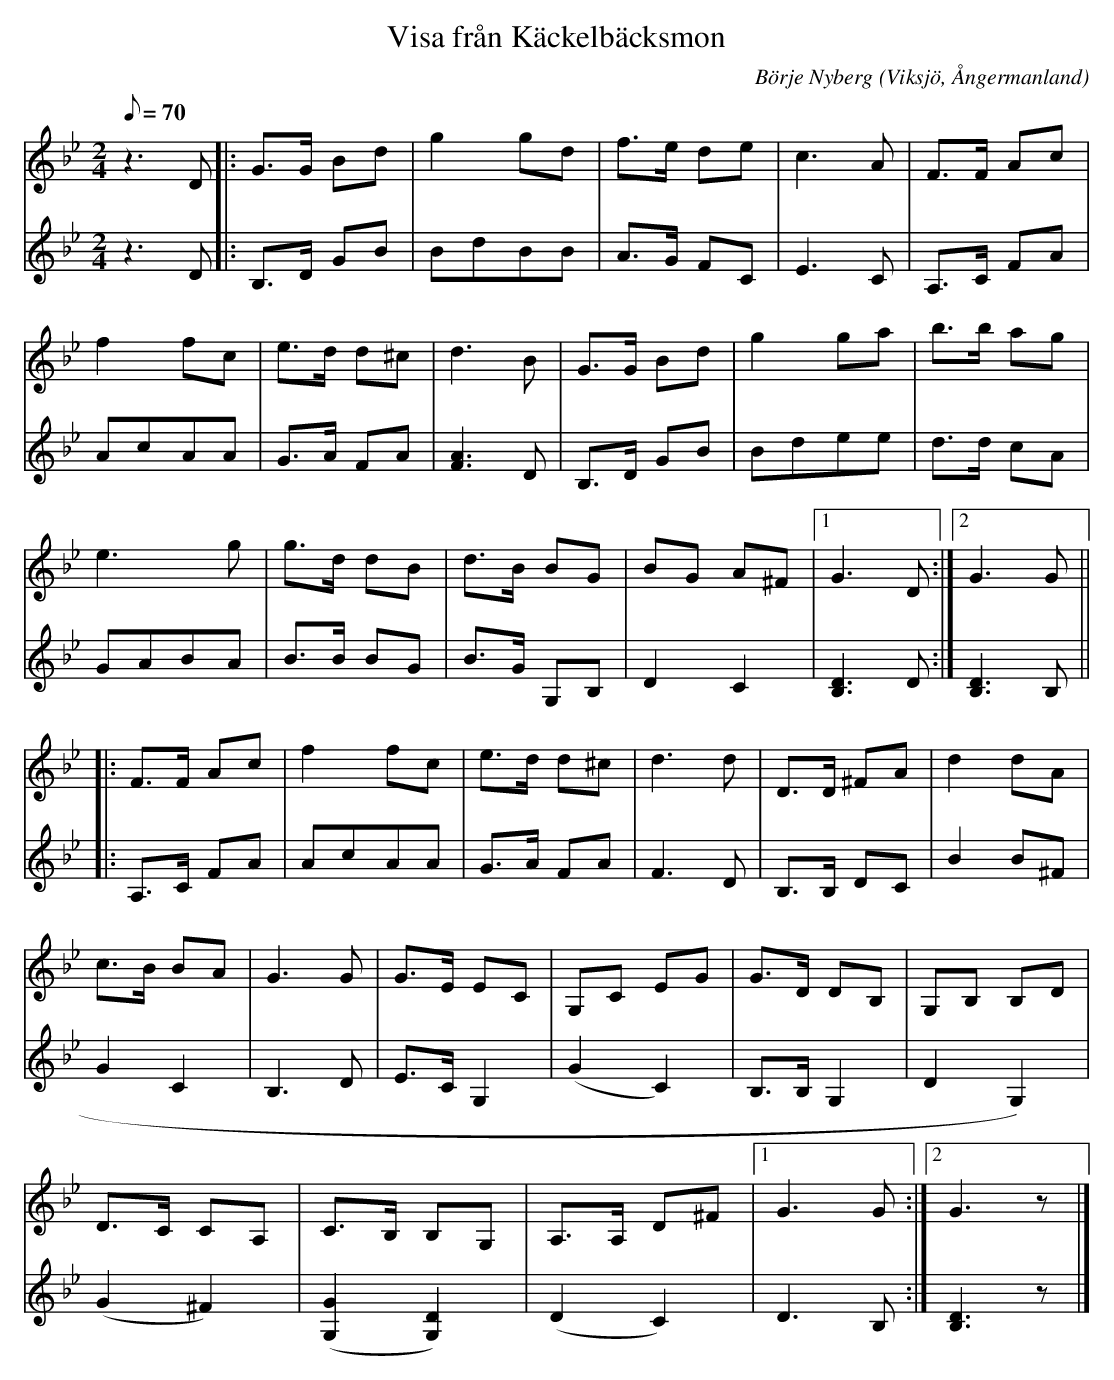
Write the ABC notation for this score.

X:1
T:Visa från Käckelbäcksmon
C:Börje Nyberg
O:Viksjö, Ångermanland
M:2/4
L:1/8
Q:70
K:Gm
V:1
z2> D2|: G>G Bd | g2 gd | f>e de | c2>A2 | F>F Ac |
f2 fc | e>d d^c | d2>B2 | G>G Bd |g2 ga | b>b ag |
e2> g2 | g>d dB |d>B BG |BG A^F |1 G2> D2 :|2 G2> G2 ||
|: F>F Ac | f2 fc | e>d d^c | d2>d2 | D>D ^FA | d2 dA |
c>B BA |G2> G2 | G>E EC | G,C EG | G>D DB, | G,B, B,D |
D>C CA, | C>B, B,G, | A,>A, D^F |1 G2> G2 :|2 G2> z2 |]
V:2
z2> D2 |: B,>D GB| BdBB | A>G FC | E2>C2 | A,>C FA |
AcAA | G>A FA | [A2F2]> D2 | B,>D GB | Bdee | d>d cA |
GABA | B>B BG | B>G G,B, | D2C2 | [D2B,2]> D2 :| [D2B,2]> B,2 ||
|: A,>C FA | AcAA | G>A FA | F2>D2 | B,>B, DC | B2 B^F |
G2 C2 | B,2> D2 | E>C G,2 |(G2 C2) | B,>B, G,2 | D2 G,2) |
(G2 ^F2) | ([G2G,2] [D2G,2]) | (D2 C2) | D2> B,2 :| [D2B,2]> z2 |]
